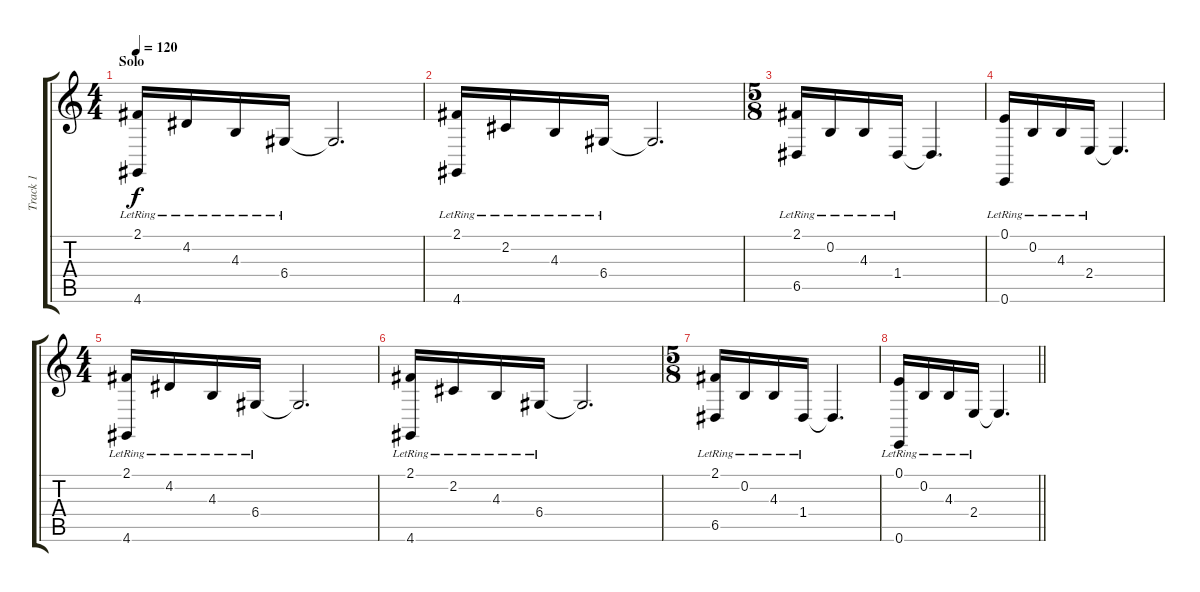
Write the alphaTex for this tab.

\track ("Track 1" "Track 1") {instrument electricpiano1}
\staff {score tabs}
\tuning (E4 B3 G3 D3 A2 E2) {hide}
\ts (4 4)
\section ("" "Solo")
\tempo 120
\clef g2
\ks c
(2.1{lr} 4.6{lr}).16{dy f} 4.2{lr}.16 4.3{lr}.16 6.4{lr}.16 6.4{t}.2{d} |
(2.1{lr} 4.6{lr}).16 2.2{lr}.16 4.3{lr}.16 6.4{lr}.16 6.4{t}.2{d} |
\ts (5 8)
(2.1{lr} 6.5{lr}).16 0.2{lr}.16 4.3{lr}.16 1.4{lr}.16 1.4{t}.4{d} |
(0.1{lr} 0.6{lr}).16 0.2{lr}.16 4.3{lr}.16 2.4{lr}.16 2.4{t}.4{d} |
\ts (4 4)
(2.1{lr} 4.6{lr}).16 4.2{lr}.16 4.3{lr}.16 6.4{lr}.16 6.4{t}.2{d} |
(2.1{lr} 4.6{lr}).16 2.2{lr}.16 4.3{lr}.16 6.4{lr}.16 6.4{t}.2{d} |
\ts (5 8)
(2.1{lr} 6.5{lr}).16 0.2{lr}.16 4.3{lr}.16 1.4{lr}.16 1.4{t}.4{d} |
\barLineRight lightlight
(0.1{lr} 0.6{lr}).16 0.2{lr}.16 4.3{lr}.16 2.4{lr}.16 2.4{t}.4{d}
